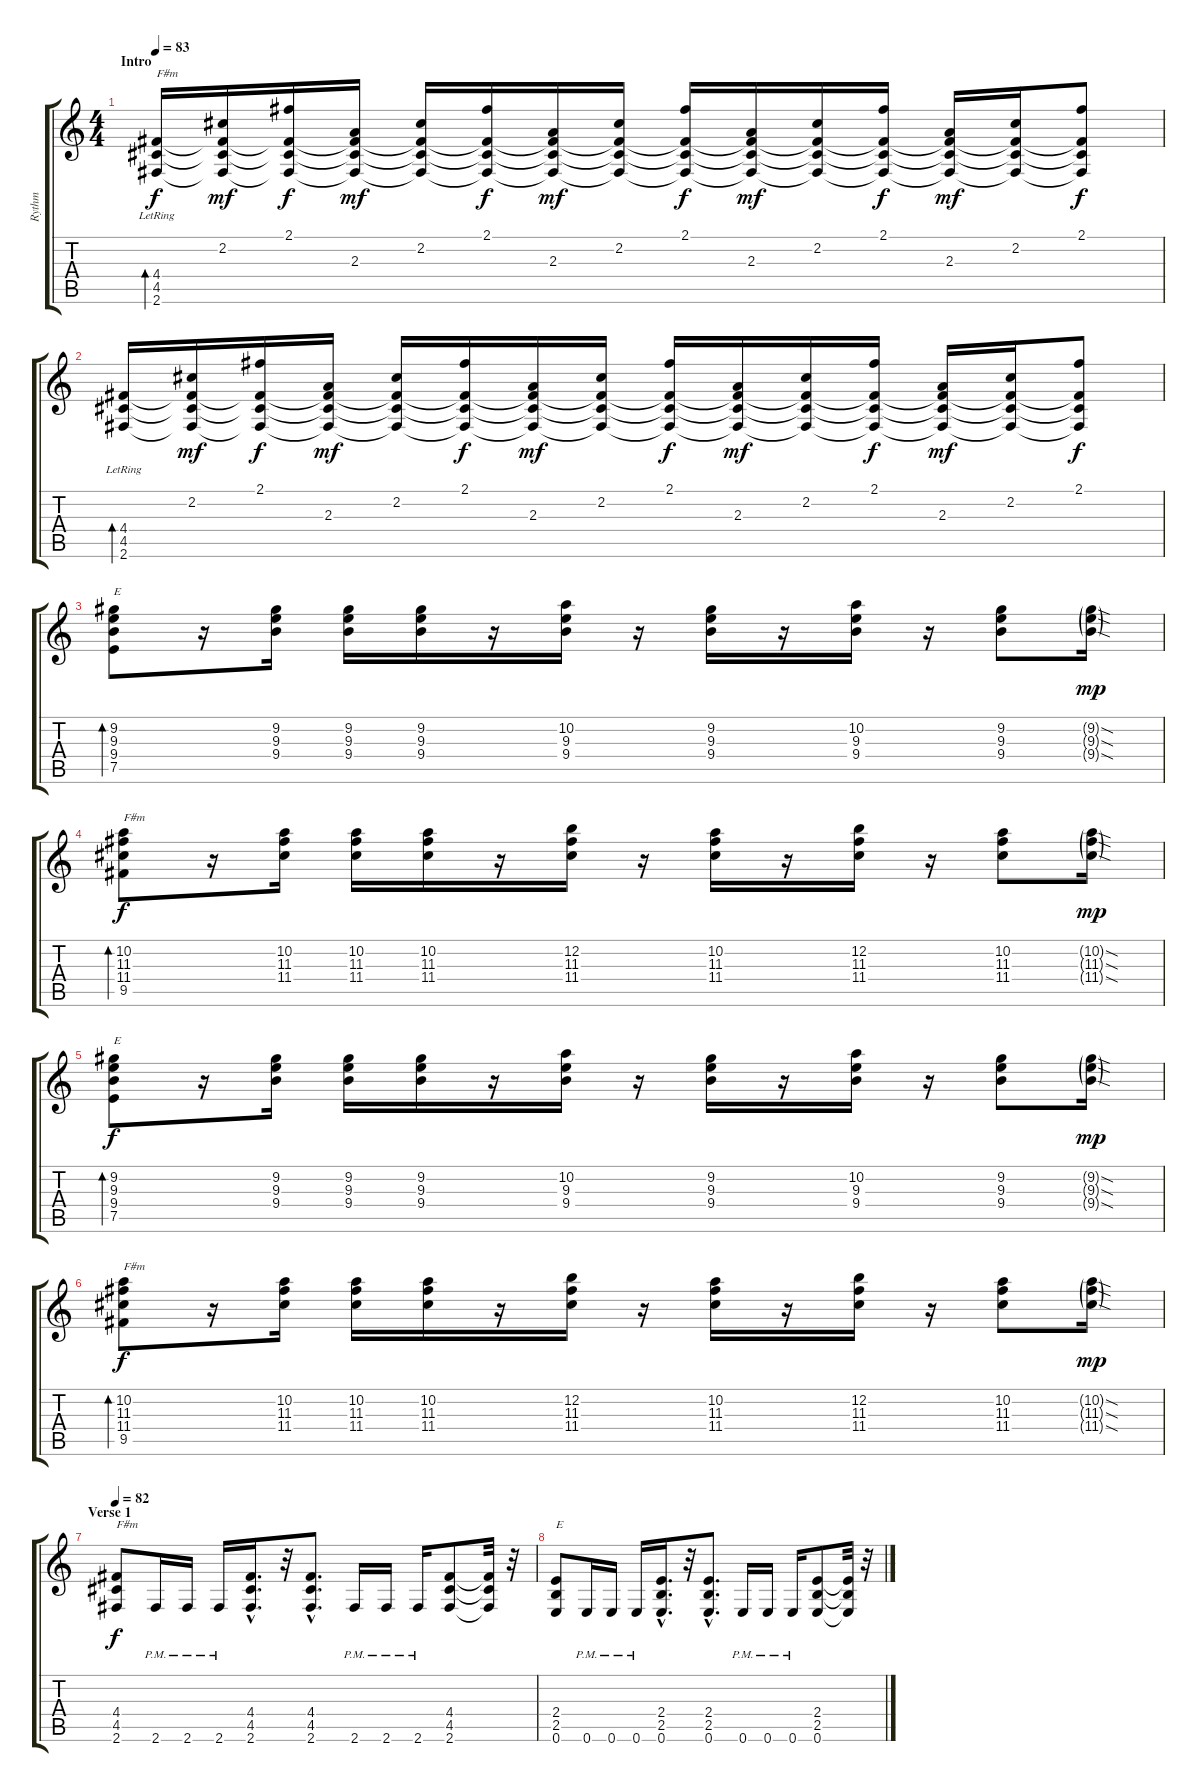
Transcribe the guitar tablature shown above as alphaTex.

\track ("Rythm" "Rythm") {instrument distortionguitar}
\staff {score tabs}
\tuning (E4 B3 G3 D3 A2 E2) {hide}
\ts (4 4)
\section ("" "Intro")
\tempo 83
\clef g2
\ks c
(4.4{lr} 4.5{lr} 2.6{lr}).16{bd 120 txt "F#m" dy f instrument distortionguitar} (2.2 4.4{t} 4.5{t} 2.6{t}).16{dy mf} (2.1 4.4{t} 4.5{t} 2.6{t}).16{dy f} (2.3 4.4{t} 4.5{t} 2.6{t}).16{dy mf} (2.2 4.4{t} 4.5{t} 2.6{t}).16 (2.1 4.4{t} 4.5{t} 2.6{t}).16{dy f} (2.3 4.4{t} 4.5{t} 2.6{t}).16{dy mf} (2.2 4.4{t} 4.5{t} 2.6{t}).16 (2.1 4.4{t} 4.5{t} 2.6{t}).16{dy f} (2.3 4.4{t} 4.5{t} 2.6{t}).16{dy mf} (2.2 4.4{t} 4.5{t} 2.6{t}).16 (2.1 4.4{t} 4.5{t} 2.6{t}).16{dy f} (2.3 4.4{t} 4.5{t} 2.6{t}).16{dy mf} (2.2 4.4{t} 4.5{t} 2.6{t}).16 (2.1 4.4{t} 4.5{t} 2.6{t}).8{dy f} |
(4.4{lr} 4.5{lr} 2.6{lr}).16{bd 120} (2.2 4.4{t} 4.5{t} 2.6{t}).16{dy mf} (2.1 4.4{t} 4.5{t} 2.6{t}).16{dy f} (2.3 4.4{t} 4.5{t} 2.6{t}).16{dy mf} (2.2 4.4{t} 4.5{t} 2.6{t}).16 (2.1 4.4{t} 4.5{t} 2.6{t}).16{dy f} (2.3 4.4{t} 4.5{t} 2.6{t}).16{dy mf} (2.2 4.4{t} 4.5{t} 2.6{t}).16 (2.1 4.4{t} 4.5{t} 2.6{t}).16{dy f} (2.3 4.4{t} 4.5{t} 2.6{t}).16{dy mf} (2.2 4.4{t} 4.5{t} 2.6{t}).16 (2.1 4.4{t} 4.5{t} 2.6{t}).16{dy f} (2.3 4.4{t} 4.5{t} 2.6{t}).16{dy mf} (2.2 4.4{t} 4.5{t} 2.6{t}).16 (2.1 4.4{t} 4.5{t} 2.6{t}).8{dy f} |
(9.2 9.3 9.4 7.5).8{bd 60 txt "E"} r.16 (9.2 9.3 9.4).16 (9.2 9.3 9.4).16 (9.2 9.3 9.4).16 r.16 (10.2 9.3 9.4).16 r.16 (9.2 9.3 9.4).16 r.16 (10.2 9.3 9.4).16 r.16 (9.2 9.3 9.4).8 (9.2{sod g} 9.3{sod g} 9.4{sod g}).16{dy mp} |
(10.2 11.3 11.4 9.5).8{bd 60 txt "F#m" dy f} r.16 (10.2 11.3 11.4).16 (10.2 11.3 11.4).16 (10.2 11.3 11.4).16 r.16 (12.2 11.3 11.4).16 r.16 (10.2 11.3 11.4).16 r.16 (12.2 11.3 11.4).16 r.16 (10.2 11.3 11.4).8 (10.2{sod g} 11.3{sod g} 11.4{sod g}).16{dy mp} |
(9.2 9.3 9.4 7.5).8{bd 60 txt "E" dy f} r.16 (9.2 9.3 9.4).16 (9.2 9.3 9.4).16 (9.2 9.3 9.4).16 r.16 (10.2 9.3 9.4).16 r.16 (9.2 9.3 9.4).16 r.16 (10.2 9.3 9.4).16 r.16 (9.2 9.3 9.4).8 (9.2{sod g} 9.3{sod g} 9.4{sod g}).16{dy mp} |
(10.2 11.3 11.4 9.5).8{bd 60 txt "F#m" dy f} r.16 (10.2 11.3 11.4).16 (10.2 11.3 11.4).16 (10.2 11.3 11.4).16 r.16 (12.2 11.3 11.4).16 r.16 (10.2 11.3 11.4).16 r.16 (12.2 11.3 11.4).16 r.16 (10.2 11.3 11.4).8 (10.2{sod g} 11.3{sod g} 11.4{sod g}).16{dy mp} |
\section ("" "Verse 1")
\tempo 82
(4.4 4.5 2.6).8{txt "F#m" dy f} 2.6{pm}.16 2.6{pm}.16 2.6{pm}.16 (4.4{hac} 4.5{hac} 2.6{hac}).16{d} r.32 (4.4{hac} 4.5{hac} 2.6{hac}).8{d} 2.6{pm}.16 2.6{pm}.16 2.6{pm}.16 (4.4 4.5 2.6).8 (4.4{t} 4.5{t} 2.6{t}).32 r.32 |
(2.4 2.5 0.6).8{txt "E"} 0.6{pm}.16 0.6{pm}.16 0.6{pm}.16 (2.4{hac} 2.5{hac} 0.6{hac}).16{d} r.32 (2.4{hac} 2.5{hac} 0.6{hac}).8{d} 0.6{pm}.16 0.6{pm}.16 0.6{pm}.16 (2.4 2.5 0.6).8 (2.4{t} 2.5{t} 0.6{t}).32 r.32
